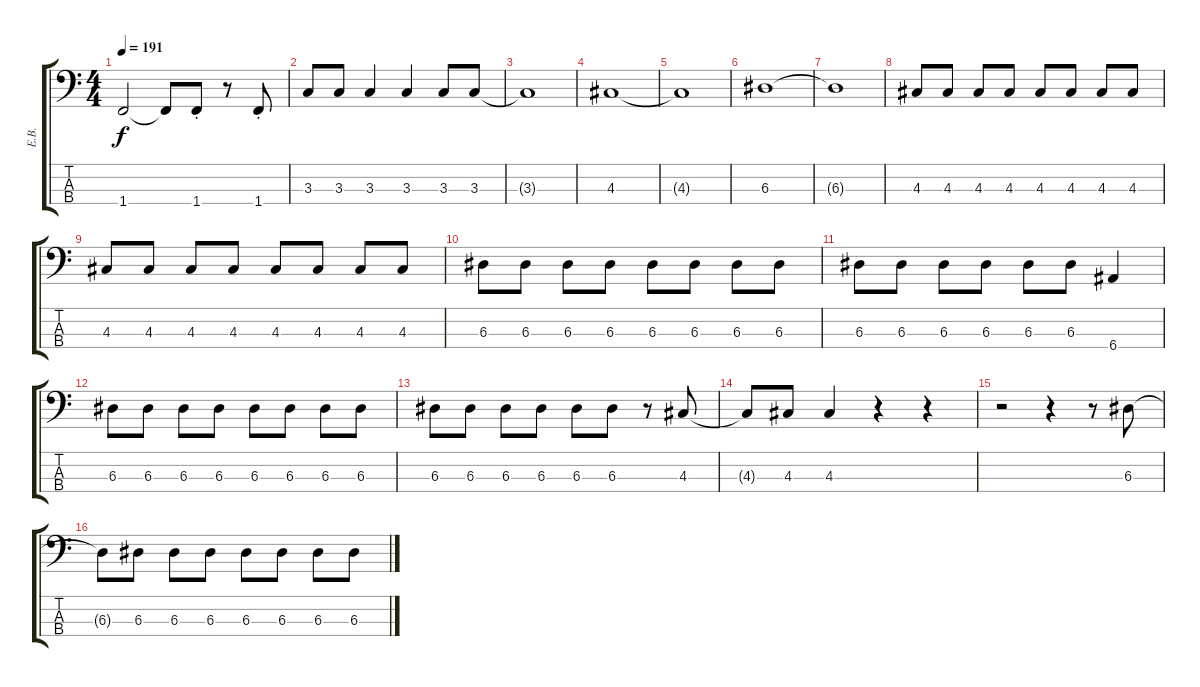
\track ("E.B." "E.B.") {instrument electricbassfinger}
\staff {score tabs}
\tuning (G2 D2 A1 E1) {hide}
\ts (4 4)
\tempo 191
\clef f4
\ks c
1.4{t}.2{dy f} 1.4{t}.8 1.4{st}.8 r.8 1.4{st}.8 |
3.3.8 3.3.8 3.3.4 3.3.4 3.3.8 3.3.8 |
3.3{t}.1 |
4.3.1 |
4.3{t}.1 |
6.3.1 |
6.3{t}.1 |
4.3.8 4.3.8 4.3.8 4.3.8 4.3.8 4.3.8 4.3.8 4.3.8 |
4.3.8 4.3.8 4.3.8 4.3.8 4.3.8 4.3.8 4.3.8 4.3.8 |
6.3.8 6.3.8 6.3.8 6.3.8 6.3.8 6.3.8 6.3.8 6.3.8 |
6.3.8 6.3.8 6.3.8 6.3.8 6.3.8 6.3.8 6.4.4 |
6.3.8 6.3.8 6.3.8 6.3.8 6.3.8 6.3.8 6.3.8 6.3.8 |
6.3.8 6.3.8 6.3.8 6.3.8 6.3.8 6.3.8 r.8 4.3.8 |
4.3{t}.8 4.3.8 4.3.4 r.4 r.4 |
r.2 r.4 r.8 6.3.8 |
6.3{t}.8 6.3.8 6.3.8 6.3.8 6.3.8 6.3.8 6.3.8 6.3.8
